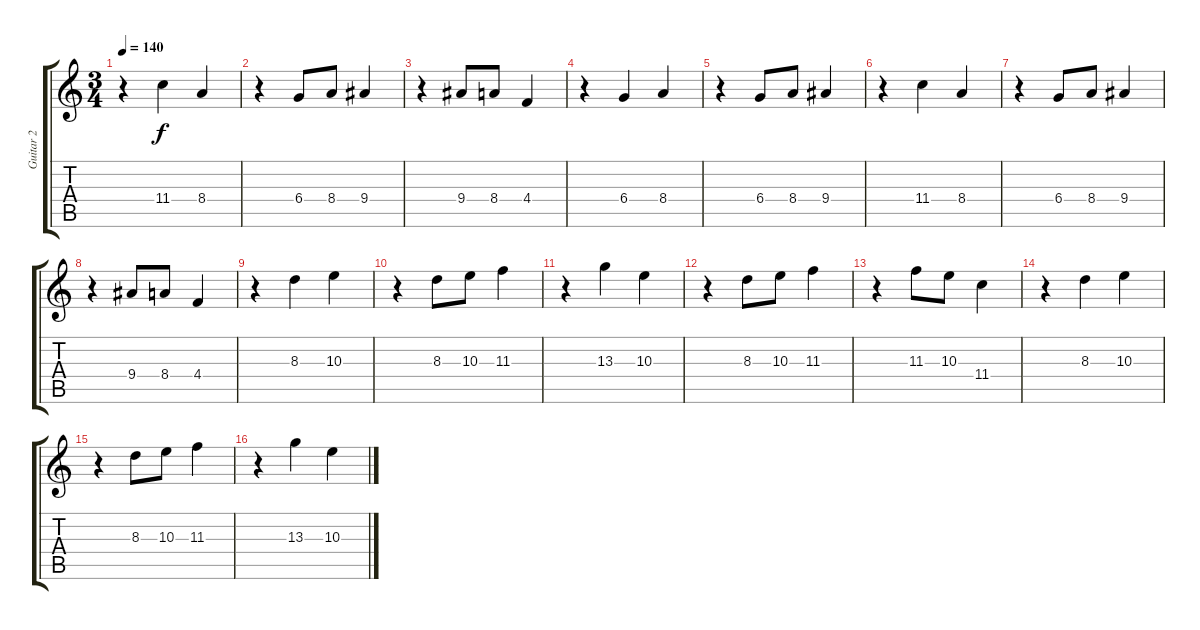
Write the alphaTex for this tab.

\track ("Guitar 2" "Guitar 2") {instrument distortionguitar}
\staff {score tabs}
\tuning (Eb4 Bb3 Gb3 Db3 Ab2 Eb2) {hide}
\ts (3 4)
\tempo 140
\clef g2
\ks c
r.4{dy f} 11.4.4 8.4.4 |
r.4 6.4.8 8.4.8 9.4.4 |
r.4 9.4.8 8.4.8 4.4.4 |
r.4 6.4.4 8.4.4 |
r.4 6.4.8 8.4.8 9.4.4 |
r.4 11.4.4 8.4.4 |
r.4 6.4.8 8.4.8 9.4.4 |
r.4 9.4.8 8.4.8 4.4.4 |
r.4 8.3.4 10.3.4 |
r.4 8.3.8 10.3.8 11.3.4 |
r.4 13.3.4 10.3.4 |
r.4 8.3.8 10.3.8 11.3.4 |
r.4 11.3.8 10.3.8 11.4.4 |
r.4 8.3.4 10.3.4 |
r.4 8.3.8 10.3.8 11.3.4 |
r.4 13.3.4 10.3.4
